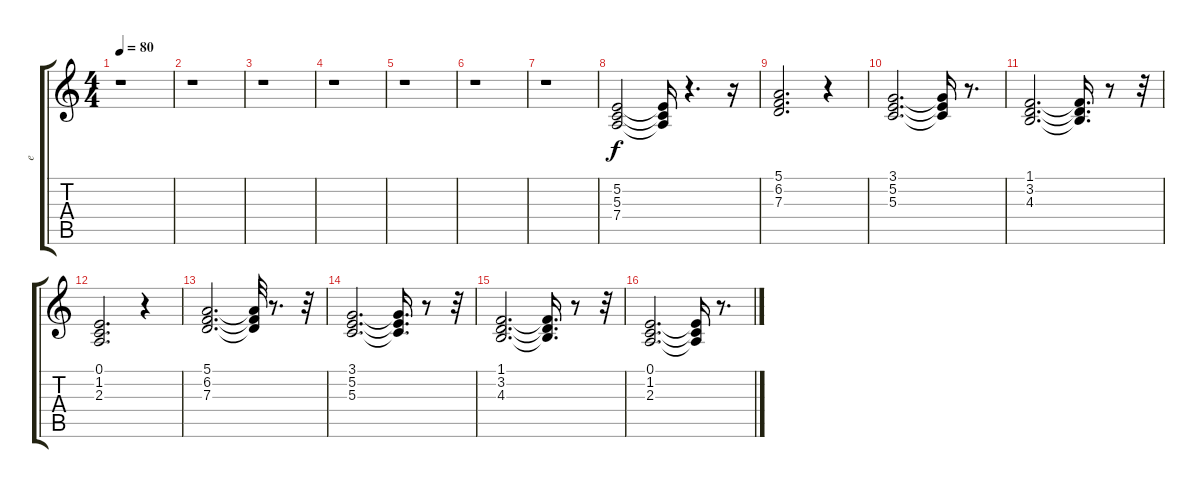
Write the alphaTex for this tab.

\track ("e       " "e       ") {instrument pad6metallic}
\staff {score tabs}
\tuning (E4 B3 G3 D3 A2 E2) {hide}
\ts (4 4)
\tempo 80
\clef g2
\ks c
r.1{dy f instrument pad6metallic} |
r.1 |
r.1 |
r.1 |
r.1 |
r.1 |
r.1 |
(5.2 5.3 7.4).2{balance 0} (5.2{t} 5.3{t} 7.4{t}).16 r.4{d} r.16 |
(5.1 6.2 7.3).2{d} r.4 |
(3.1 5.2 5.3).2{d} (3.1{t} 5.2{t} 5.3{t}).16 r.8{d} |
(1.1 3.2 4.3).2{d} (1.1{t} 3.2{t} 4.3{t}).16{d} r.8 r.32 |
(0.1 1.2 2.3).2{d} r.4 |
(5.1 6.2 7.3).2{d} (5.1{t} 6.2{t} 7.3{t}).32 r.8{d} r.32 |
(3.1 5.2 5.3).2{d} (3.1{t} 5.2{t} 5.3{t}).16{d} r.8 r.32 |
(1.1 3.2 4.3).2{d} (1.1{t} 3.2{t} 4.3{t}).16{d} r.8 r.32 |
(0.1 1.2 2.3).2{d} (0.1{t} 1.2{t} 2.3{t}).16 r.8{d}
